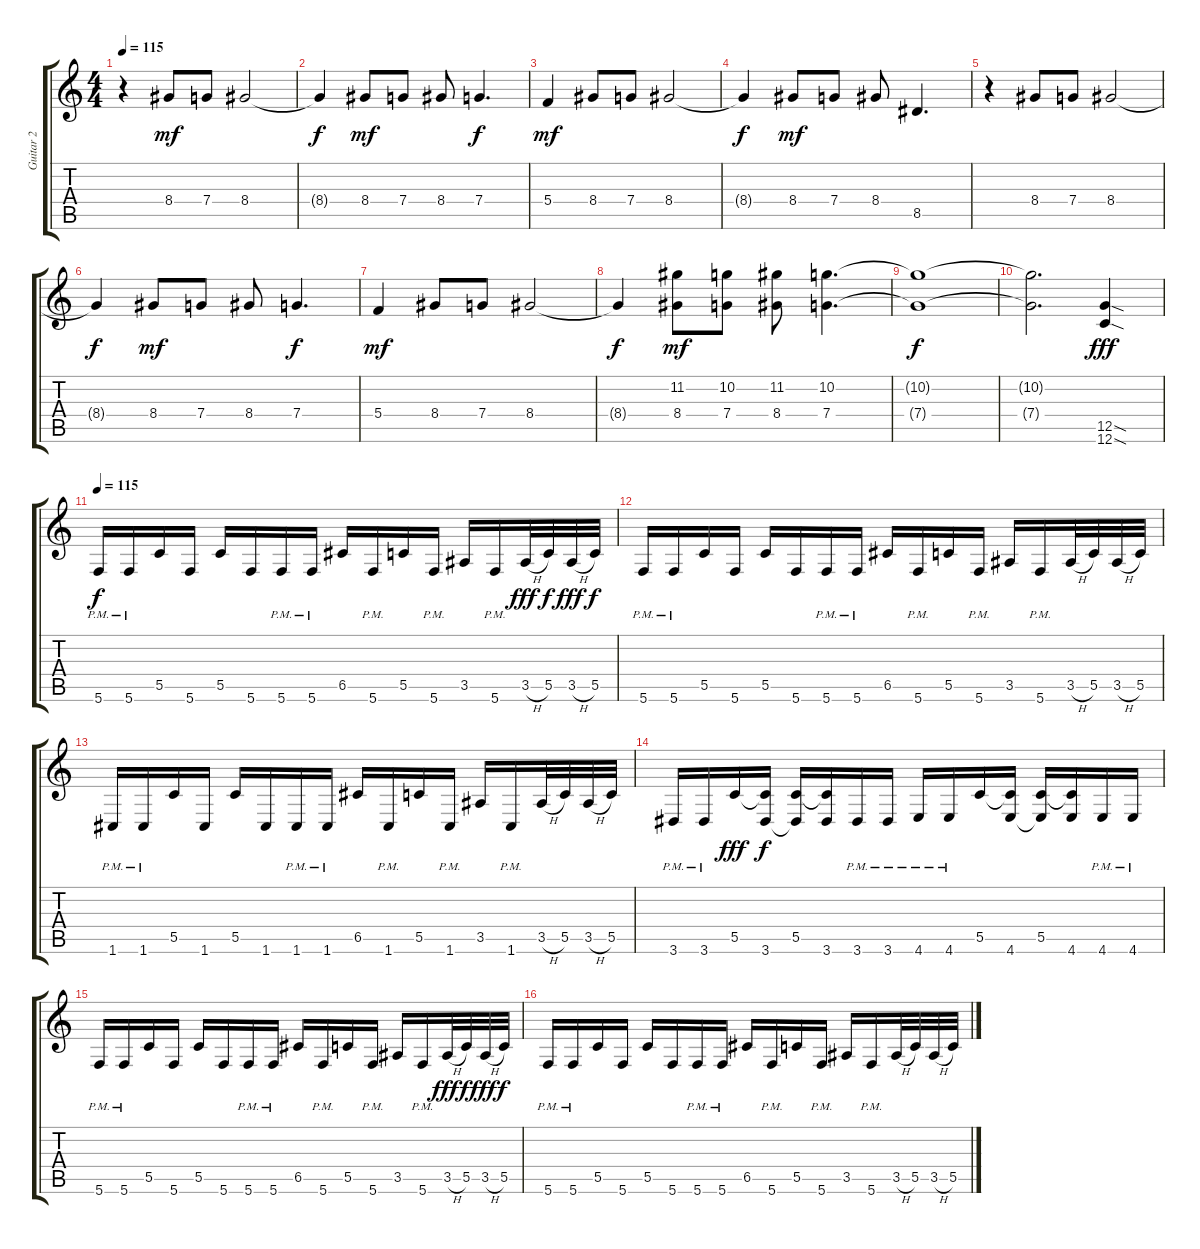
\track ("Guitar 2" "Guitar 2") {instrument distortionguitar}
\staff {score tabs}
\tuning (D4 A3 F3 C3 G2 C2) {hide}
\ts (4 4)
\tempo 115
\clef g2
\ks c
r.4{dy mf} 8.4.8 7.4.8 8.4.2 |
8.4{t}.4{dy f} 8.4.8{dy mf} 7.4.8 8.4.8 7.4.4{d dy f} |
5.4.4{dy mf} 8.4.8 7.4.8 8.4.2 |
8.4{t}.4{dy f} 8.4.8{dy mf} 7.4.8 8.4.8 8.5.4{d} |
r.4 8.4.8 7.4.8 8.4.2 |
8.4{t}.4{dy f} 8.4.8{dy mf} 7.4.8 8.4.8 7.4.4{d dy f} |
5.4.4{dy mf} 8.4.8 7.4.8 8.4.2 |
8.4{t}.4{dy f} (11.2 8.4).8{dy mf} (10.2 7.4).8 (11.2 8.4).8 (10.2 7.4).4{d} |
(10.2{t} 7.4{t}).1{dy f} |
(10.2{t} 7.4{t}).2{d} (12.5{sod} 12.6{sod}).4{dy fff} |
\tempo 115
5.6{pm}.16{dy f} 5.6{pm}.16 5.5.16 5.6.16 5.5.16 5.6.16 5.6{pm}.16 5.6{pm}.16 6.5.16 5.6{pm}.16 5.5.16 5.6{pm}.16 3.5.16 5.6{pm}.16 3.5{h}.32{dy fff} 5.5.32{dy f} 3.5{h}.32{dy fff} 5.5.32{dy f} |
5.6{pm}.16 5.6{pm}.16 5.5.16 5.6.16 5.5.16 5.6.16 5.6{pm}.16 5.6{pm}.16 6.5.16 5.6{pm}.16 5.5.16 5.6{pm}.16 3.5.16 5.6{pm}.16 3.5{h}.32 5.5.32 3.5{h}.32 5.5.32 |
1.6{pm}.16 1.6{pm}.16 5.5.16 1.6.16 5.5.16 1.6.16 1.6{pm}.16 1.6{pm}.16 6.5.16 1.6{pm}.16 5.5.16 1.6{pm}.16 3.5.16 1.6{pm}.16 3.5{h}.32 5.5.32 3.5{h}.32 5.5.32 |
3.6{pm}.16 3.6{pm}.16 5.5.16{dy fff} (5.5{t} 3.6).16{dy f} (5.5 3.6{t}).16 (5.5{t} 3.6).16 3.6{pm}.16 3.6{pm}.16 4.6{pm}.16 4.6{pm}.16 5.5.16 (5.5{t} 4.6).16 (5.5 4.6{t}).16 (5.5{t} 4.6).16 4.6{pm}.16 4.6{pm}.16 |
5.6{pm}.16 5.6{pm}.16 5.5.16 5.6.16 5.5.16 5.6.16 5.6{pm}.16 5.6{pm}.16 6.5.16 5.6{pm}.16 5.5.16 5.6{pm}.16 3.5.16 5.6{pm}.16 3.5{h}.32{dy fff} 5.5.32{dy f} 3.5{h}.32{dy fff} 5.5.32{dy f} |
5.6{pm}.16 5.6{pm}.16 5.5.16 5.6.16 5.5.16 5.6.16 5.6{pm}.16 5.6{pm}.16 6.5.16 5.6{pm}.16 5.5.16 5.6{pm}.16 3.5.16 5.6{pm}.16 3.5{h}.32 5.5.32 3.5{h}.32 5.5.32
